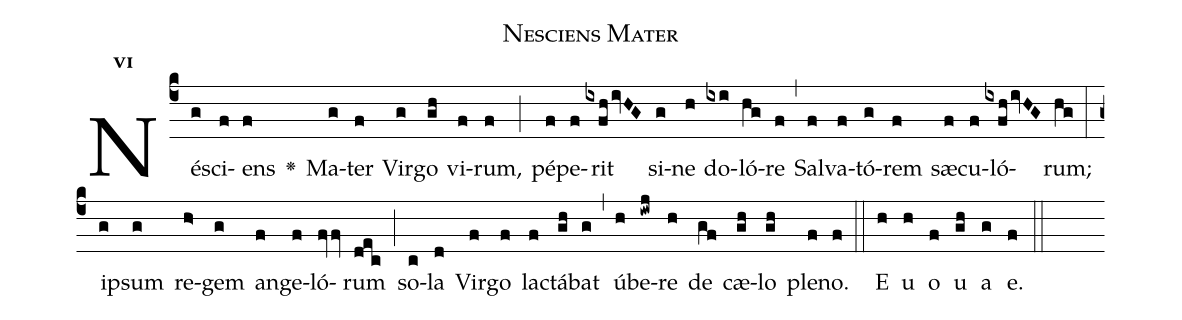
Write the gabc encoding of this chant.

name:Nesciens Mater;
office-part:Antiphona;
mode:6;
%%
initial-style: 1;
name: Nesciens Mater
book: Antiphonae & Responsoria/Tomus I, p. 119;
occasion: In die 2 Ianuarii;
office-part: Vesperae Ant E;
user-notes: ;
commentary: ;
annotation: 6f;
centering-scheme: english;
fontsize: 12;
font: OFLSortsMillGoudy;
height: 11;
width: 4.5;
%%
(c4)Né(g)sci(f)ens(f) <v>\greheightstar</v>() Ma(g)ter(f) Vir(g)go(gh) vi(f)rum,(f) (;) pé(f)pe(f)rit(ixfhivHG) si(g)ne(h) do(ixi)ló(hg)re(f) (,) Sal(f)va(f)tó(g)rem(f) sæ(f)cu(f)ló(ixfhivHG)rum;(hg) (:) i(g)psum(g) re(h>)gem(g) an(f)ge(f)ló(fvv)rum(dec) (;) so(c)la(d) Vir(f)go(f) la(f)ctá(gh)bat(g) (,) ú(h)be(iwj)re(h) de(gf) cæ(gh)lo(gh) ple(f)no.(f) (::)
E(h) u(h) o(f) u(gh) a(g) e.(f) (::)
